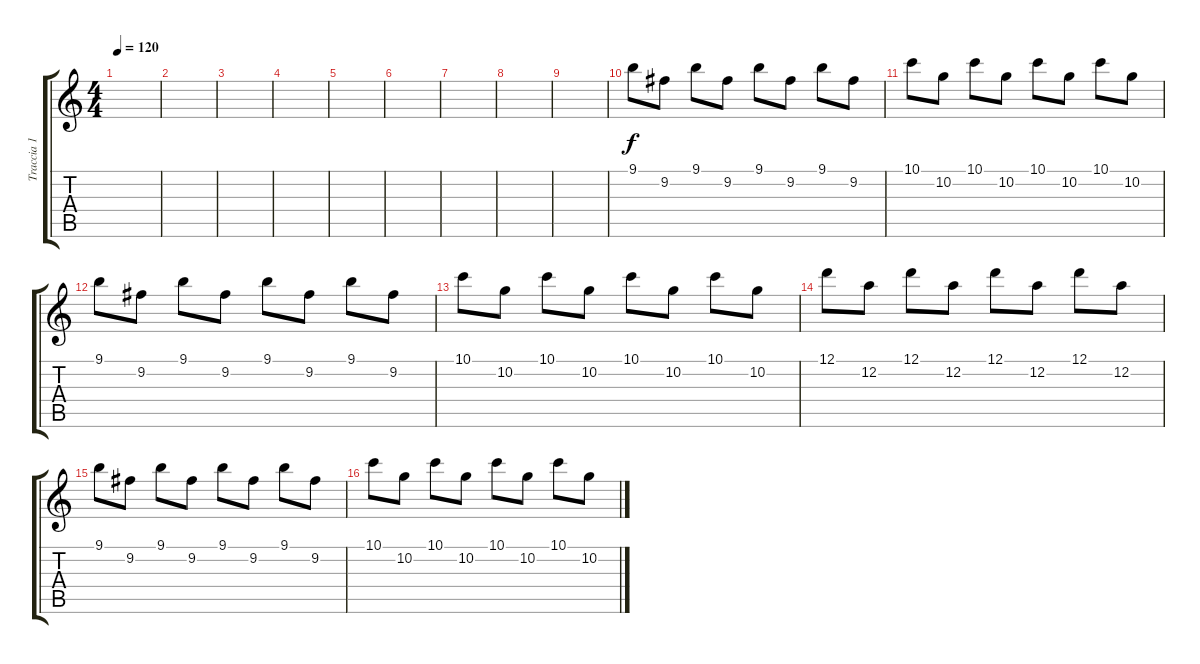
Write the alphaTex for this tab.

\track ("Traccia 1" "Traccia 1") {instrument electricguitarclean}
\staff {score tabs}
\tuning (D4 A3 F3 C3 G2 C2) {hide}
\ts (4 4)
\tempo 120
\clef g2
\ks c
|
|
|
|
|
|
|
|
|
9.1.8 9.2.8 9.1.8 9.2.8 9.1.8 9.2.8 9.1.8 9.2.8 |
10.1.8 10.2.8 10.1.8 10.2.8 10.1.8 10.2.8 10.1.8 10.2.8 |
9.1.8 9.2.8 9.1.8 9.2.8 9.1.8 9.2.8 9.1.8 9.2.8 |
10.1.8 10.2.8 10.1.8 10.2.8 10.1.8 10.2.8 10.1.8 10.2.8 |
12.1.8 12.2.8 12.1.8 12.2.8 12.1.8 12.2.8 12.1.8 12.2.8 |
9.1.8 9.2.8 9.1.8 9.2.8 9.1.8 9.2.8 9.1.8 9.2.8 |
10.1.8 10.2.8 10.1.8 10.2.8 10.1.8 10.2.8 10.1.8 10.2.8
